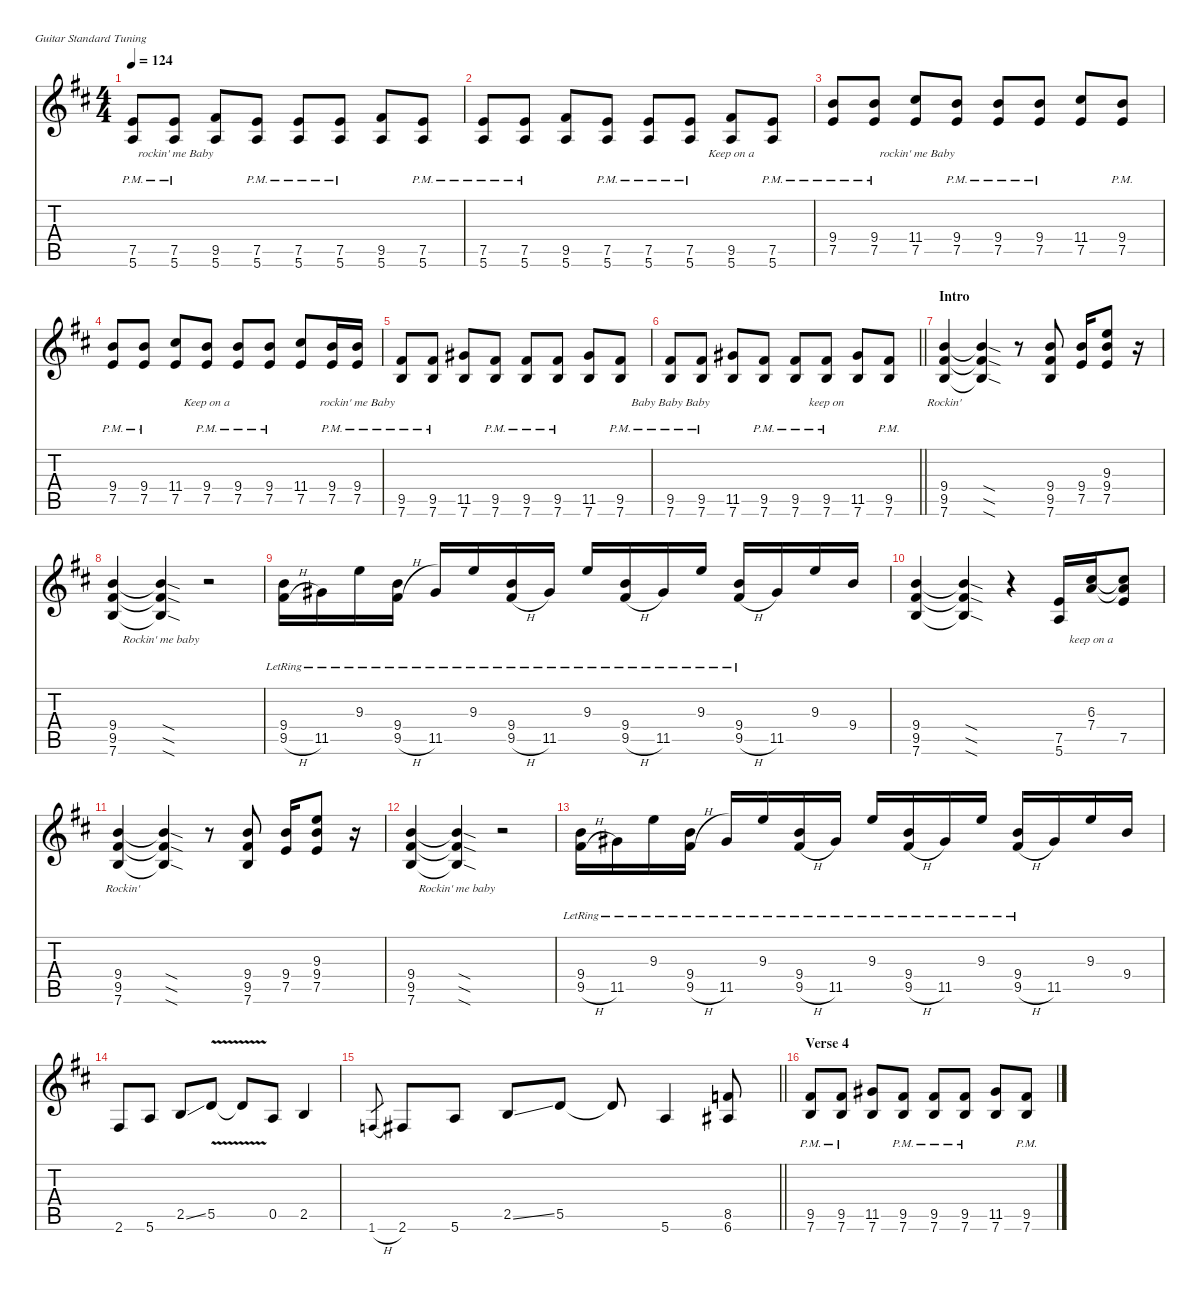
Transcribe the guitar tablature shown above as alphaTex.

\hideDynamics
\bracketExtendMode nobrackets
\singleTrackTrackNamePolicy hidden
\multiTrackTrackNamePolicy hidden
\otherSystemsTrackNameOrientation horizontal
\track ("Distorted Guitar" "E-Gt") {instrument overdrivenguitar}
\staff {score tabs}
\tuning (E4 B3 G3 D3 A2 E2)
\ts (4 4)
\tempo 124
\clef g2
\ks bminor
(7.5{acc forcenatural} 5.6{pm acc forcenatural}).8{dy f beam Up} (7.5{acc forcenatural} 5.6{pm acc forcenatural}).8{lyrics (0 "") lyrics (1 " rockin' me Baby") lyrics (2 "") lyrics (3 "") lyrics (4 "") beam Up} (9.5{acc #} 5.6{acc forcenatural}).8{beam Up} (7.5{acc forcenatural} 5.6{pm acc forcenatural}).8{beam Up} (7.5{acc forcenatural} 5.6{pm acc forcenatural}).8{beam Up} (7.5{acc forcenatural} 5.6{pm acc forcenatural}).8{beam Up} (9.5{acc #} 5.6{acc forcenatural}).8{beam Up} (7.5{acc forcenatural} 5.6{pm acc forcenatural}).8{beam Up} |
(7.5{acc forcenatural} 5.6{pm acc forcenatural}).8{beam Up} (7.5{acc forcenatural} 5.6{pm acc forcenatural}).8{beam Up} (9.5{acc #} 5.6{acc forcenatural}).8{beam Up} (7.5{acc forcenatural} 5.6{pm acc forcenatural}).8{beam Up} (7.5{acc forcenatural} 5.6{pm acc forcenatural}).8{beam Up} (7.5{acc forcenatural} 5.6{pm acc forcenatural}).8{beam Up} (9.5{acc #} 5.6{acc forcenatural}).8{lyrics (0 "") lyrics (1 "Keep on a") lyrics (2 "") lyrics (3 "") lyrics (4 "") beam Up} (7.5{acc forcenatural} 5.6{pm acc forcenatural}).8{beam Up} |
(7.5{pm acc forcenatural} 9.4{acc forcenatural}).8{beam Up} (7.5{pm acc forcenatural} 9.4{acc forcenatural}).8{beam Up} (7.5{acc forcenatural} 11.4{acc #}).8{lyrics (0 "") lyrics (1 " rockin' me Baby") lyrics (2 "") lyrics (3 "") lyrics (4 "") beam Up} (7.5{pm acc forcenatural} 9.4{acc forcenatural}).8{beam Up} (7.5{pm acc forcenatural} 9.4{acc forcenatural}).8{beam Up} (7.5{pm acc forcenatural} 9.4{acc forcenatural}).8{beam Up} (7.5{acc forcenatural} 11.4{acc #}).8{beam Up} (7.5{pm acc forcenatural} 9.4{acc forcenatural}).8{beam Up} |
(7.5{pm acc forcenatural} 9.4{acc forcenatural}).8{beam Up} (7.5{pm acc forcenatural} 9.4{acc forcenatural}).8{beam Up} (7.5{acc forcenatural} 11.4{acc #}).8{beam Up} (7.5{pm acc forcenatural} 9.4{acc forcenatural}).8{lyrics (0 "") lyrics (1 "Keep on a ") lyrics (2 "") lyrics (3 "") lyrics (4 "") beam Up} (7.5{pm acc forcenatural} 9.4{acc forcenatural}).8{beam Up} (7.5{pm acc forcenatural} 9.4{acc forcenatural}).8{beam Up} (7.5{acc forcenatural} 11.4{acc #}).8{beam Up} (9.4{acc forcenatural} 7.5{pm acc forcenatural}).16{beam Up} (7.5{pm acc forcenatural} 9.4{acc forcenatural}).16{lyrics (0 "") lyrics (1 "rockin' me Baby") lyrics (2 "") lyrics (3 "") lyrics (4 "") beam Up} |
(9.5{acc #} 7.6{pm acc forcenatural}).8{beam Up} (9.5{acc #} 7.6{pm acc forcenatural}).8{beam Up} (11.5{acc #} 7.6{acc forcenatural}).8{beam Up} (9.5{acc #} 7.6{pm acc forcenatural}).8{beam Up} (9.5{acc #} 7.6{pm acc forcenatural}).8{beam Up} (9.5{acc #} 7.6{pm acc forcenatural}).8{beam Up} (11.5{acc #} 7.6{acc forcenatural}).8{beam Up} (9.5{acc #} 7.6{pm acc forcenatural}).8{beam Up} |
\barLineRight lightlight
(9.5{acc #} 7.6{pm acc forcenatural}).8{lyrics (0 "") lyrics (1 "Baby Baby Baby ") lyrics (2 "") lyrics (3 "") lyrics (4 "") beam Up} (9.5{acc #} 7.6{pm acc forcenatural}).8{beam Up} (11.5{acc #} 7.6{acc forcenatural}).8{beam Up} (9.5{acc #} 7.6{pm acc forcenatural}).8{beam Up} (9.5{acc #} 7.6{pm acc forcenatural}).8{beam Up} (9.5{acc #} 7.6{pm acc forcenatural}).8{lyrics (0 "") lyrics (1 "keep on ") lyrics (2 "") lyrics (3 "") lyrics (4 "") beam Up} (11.5{acc #} 7.6{acc forcenatural}).8{beam Up} (9.5{acc #} 7.6{pm acc forcenatural}).8{beam Up} |
\section ("" "Intro")
(9.4{acc forcenatural} 9.5{acc #} 7.6{acc forcenatural}).4{lyrics (0 "") lyrics (1 "Rockin'") lyrics (2 "") lyrics (3 "") lyrics (4 "") beam Up} (9.4{sod t acc forcenatural} 9.5{sod t acc #} 7.6{sod t acc forcenatural}).4{beam Up} r.8{beam Up} (9.4{acc forcenatural} 9.5{acc #} 7.6{acc forcenatural}).8{beam Up} (9.4{acc forcenatural} 7.5{acc forcenatural}).16{beam Up} (9.3{acc forcenatural} 9.4{acc forcenatural} 7.5{acc forcenatural}).8{beam Up} r.16{beam Up} |
(9.4{acc forcenatural} 9.5{acc #} 7.6{acc forcenatural}).4{beam Up} (9.4{sod t acc forcenatural} 9.5{sod t acc #} 7.6{sod t acc forcenatural}).4{lyrics (0 "") lyrics (1 "Rockin' me baby") lyrics (2 "") lyrics (3 "") lyrics (4 "") beam Up} r.2{beam Up} |
(9.4{lr acc forcenatural} 9.5{h lr acc #}).16{beam Down} 11.5{lr acc #}.16{beam Down} 9.3{lr acc forcenatural}.16{beam Down} (9.4{lr acc forcenatural} 9.5{h lr acc #}).16{beam Down} 11.5{lr acc #}.16{beam Up} 9.3{lr acc forcenatural}.16{beam Up} (9.4{lr acc forcenatural} 9.5{h lr acc #}).16{beam Up} 11.5{lr acc #}.16{beam Up} 9.3{lr acc forcenatural}.16{beam Up} (9.4{lr acc forcenatural} 9.5{h lr acc #}).16{beam Up} 11.5{lr acc #}.16{beam Up} 9.3{lr acc forcenatural}.16{beam Up} (9.4{lr acc forcenatural} 9.5{h lr acc #}).16{beam Up} 11.5{acc #}.16{beam Up} 9.3{acc forcenatural}.16{beam Up} 9.4{acc forcenatural}.16{beam Up} |
(9.4{acc forcenatural} 9.5{acc #} 7.6{acc forcenatural}).4{beam Up} (9.4{sod t acc forcenatural} 9.5{sod t acc #} 7.6{sod t acc forcenatural}).4{beam Up} r.4{beam Up} (7.5{acc forcenatural} 5.6{acc forcenatural}).16{beam Up} (6.3{acc #} 7.4{acc forcenatural}).16{lyrics (0 "") lyrics (1 "keep on a") lyrics (2 "") lyrics (3 "") lyrics (4 "") beam Up} (7.5{acc forcenatural} 6.3{t acc #} 7.4{t acc forcenatural}).8{beam Up} |
(9.4{acc forcenatural} 9.5{acc #} 7.6{acc forcenatural}).4{lyrics (0 "") lyrics (1 "   Rockin'") lyrics (2 "") lyrics (3 "") lyrics (4 "") beam Up} (9.4{sod t acc forcenatural} 9.5{sod t acc #} 7.6{sod t acc forcenatural}).4{beam Up} r.8{beam Up} (9.4{acc forcenatural} 9.5{acc #} 7.6{acc forcenatural}).8{beam Up} (9.4{acc forcenatural} 7.5{acc forcenatural}).16{beam Up} (9.3{acc forcenatural} 9.4{acc forcenatural} 7.5{acc forcenatural}).8{beam Up} r.16{beam Up} |
(9.4{acc forcenatural} 9.5{acc #} 7.6{acc forcenatural}).4{beam Up} (9.4{sod t acc forcenatural} 9.5{sod t acc #} 7.6{sod t acc forcenatural}).4{lyrics (0 "") lyrics (1 "Rockin' me baby") lyrics (2 "") lyrics (3 "") lyrics (4 "") beam Up} r.2{beam Up} |
(9.4{lr acc forcenatural} 9.5{h lr acc #}).16{beam Down} 11.5{lr acc #}.16{beam Down} 9.3{lr acc forcenatural}.16{beam Down} (9.4{lr acc forcenatural} 9.5{h lr acc #}).16{beam Down} 11.5{lr acc #}.16{beam Up} 9.3{lr acc forcenatural}.16{beam Up} (9.4{lr acc forcenatural} 9.5{h lr acc #}).16{beam Up} 11.5{lr acc #}.16{beam Up} 9.3{lr acc forcenatural}.16{beam Up} (9.4{lr acc forcenatural} 9.5{h lr acc #}).16{beam Up} 11.5{lr acc #}.16{beam Up} 9.3{lr acc forcenatural}.16{beam Up} (9.4{lr acc forcenatural} 9.5{h lr acc #}).16{beam Up} 11.5{acc #}.16{beam Up} 9.3{acc forcenatural}.16{beam Up} 9.4{acc forcenatural}.16{beam Up} |
2.6{acc #}.8{beam Up} 5.6{acc forcenatural}.8{beam Up} 2.5{ss acc forcenatural}.8{beam Up} 5.5{v acc forcenatural}.8{beam Up} 5.5{v t acc forcenatural}.8{beam Up} 0.5{acc forcenatural}.8{beam Up} 2.5{acc forcenatural}.4{beam Up} |
\barLineRight lightlight
1.6{h acc forcenatural}.8{gr beam Up} 2.6{acc #}.8{beam Up} 5.6{acc forcenatural}.8{beam Up} 2.5{ss acc forcenatural}.8{beam Up} 5.5{acc forcenatural}.8{beam Up} 5.5{t acc forcenatural}.8{beam Up} 5.6{acc forcenatural}.4{beam Up} (8.5{acc forcenatural} 6.6{acc #}).8{beam Up} |
\section ("" "Verse 4")
(9.5{acc #} 7.6{pm acc forcenatural}).8{beam Up} (9.5{acc #} 7.6{pm acc forcenatural}).8{beam Up} (11.5{acc #} 7.6{acc forcenatural}).8{beam Up} (9.5{acc #} 7.6{pm acc forcenatural}).8{beam Up} (9.5{acc #} 7.6{pm acc forcenatural}).8{beam Up} (9.5{acc #} 7.6{pm acc forcenatural}).8{beam Up} (11.5{acc #} 7.6{acc forcenatural}).8{beam Up} (9.5{acc #} 7.6{pm acc forcenatural}).8{beam Up}
